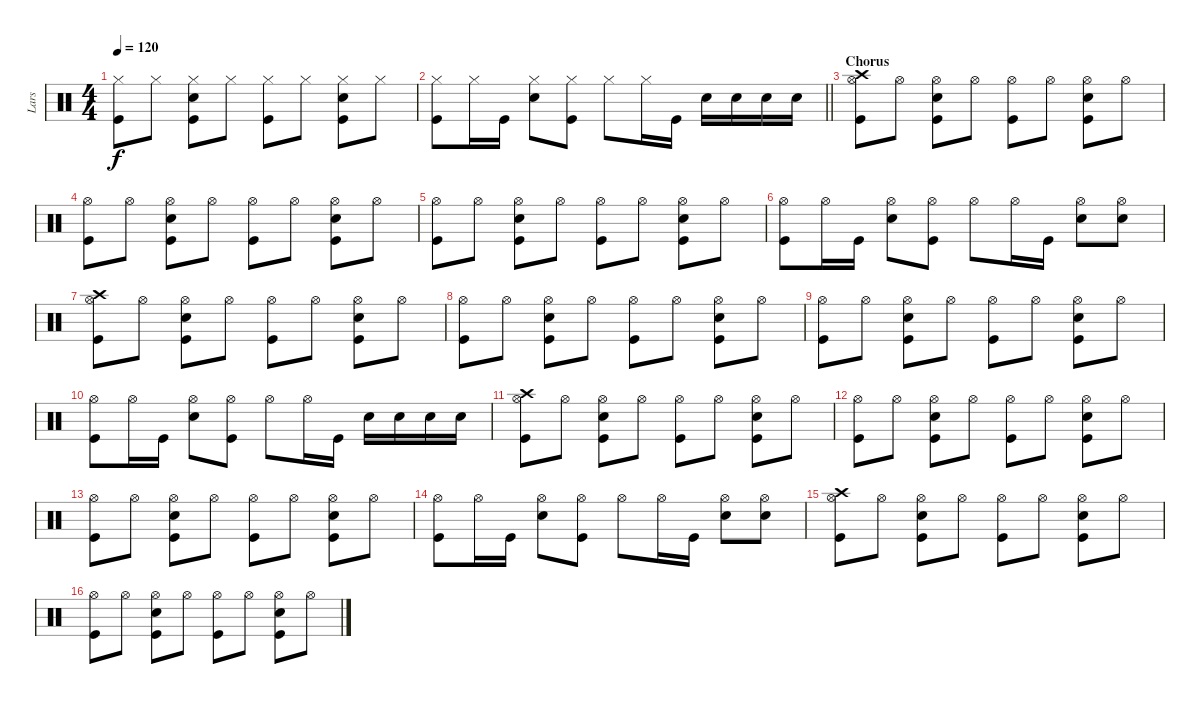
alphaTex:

\track ("Lars" "Lars") {instrument percussion}
\staff {score}
\articulation defaults
\ts (4 4)
\tempo 120
\clef neutral
\ks c
("Kick (hit)" "Hi-Hat (closed)").8{dy f} "Hi-Hat (closed)".8 ("Snare (hit) 2" "Kick (hit)" "Hi-Hat (closed)").8 "Hi-Hat (closed)".8 ("Kick (hit)" "Hi-Hat (closed)").8 "Hi-Hat (closed)".8 ("Snare (hit) 2" "Kick (hit)" "Hi-Hat (closed)").8 "Hi-Hat (closed)".8 |
\barLineRight lightlight
("Kick (hit)" "Hi-Hat (closed)").8 "Hi-Hat (closed)".16 "Kick (hit)".16 ("Snare (hit) 2" "Hi-Hat (closed)").8 ("Kick (hit)" "Hi-Hat (closed)").8 "Hi-Hat (closed)".8 "Hi-Hat (closed)".16 "Kick (hit)".16 "Snare (hit) 2".16 "Snare (hit) 2".16 "Snare (hit) 2".16 "Snare (hit) 2".16 |
\section ("" "Chorus")
("Crash high (hit)" "Kick (hit)" "Hi-Hat (open)").8 "Hi-Hat (open)".8 ("Snare (hit) 2" "Kick (hit)" "Hi-Hat (open)").8 "Hi-Hat (open)".8 ("Kick (hit)" "Hi-Hat (open)").8 "Hi-Hat (open)".8 ("Snare (hit) 2" "Kick (hit)" "Hi-Hat (open)").8 "Hi-Hat (open)".8 |
("Kick (hit)" "Hi-Hat (open)").8 "Hi-Hat (open)".8 ("Snare (hit) 2" "Kick (hit)" "Hi-Hat (open)").8 "Hi-Hat (open)".8 ("Kick (hit)" "Hi-Hat (open)").8 "Hi-Hat (open)".8 ("Snare (hit) 2" "Kick (hit)" "Hi-Hat (open)").8 "Hi-Hat (open)".8 |
("Kick (hit)" "Hi-Hat (open)").8 "Hi-Hat (open)".8 ("Snare (hit) 2" "Kick (hit)" "Hi-Hat (open)").8 "Hi-Hat (open)".8 ("Kick (hit)" "Hi-Hat (open)").8 "Hi-Hat (open)".8 ("Snare (hit) 2" "Kick (hit)" "Hi-Hat (open)").8 "Hi-Hat (open)".8 |
("Kick (hit)" "Hi-Hat (open)").8 "Hi-Hat (open)".16 "Kick (hit)".16 ("Snare (hit) 2" "Hi-Hat (open)").8 ("Kick (hit)" "Hi-Hat (open)").8 "Hi-Hat (open)".8 "Hi-Hat (open)".16 "Kick (hit)".16 ("Snare (hit) 2" "Hi-Hat (open)").8 ("Snare (hit) 2" "Hi-Hat (open)").8 |
("Crash high (hit)" "Kick (hit)" "Hi-Hat (open)").8 "Hi-Hat (open)".8 ("Snare (hit) 2" "Kick (hit)" "Hi-Hat (open)").8 "Hi-Hat (open)".8 ("Kick (hit)" "Hi-Hat (open)").8 "Hi-Hat (open)".8 ("Snare (hit) 2" "Kick (hit)" "Hi-Hat (open)").8 "Hi-Hat (open)".8 |
("Kick (hit)" "Hi-Hat (open)").8 "Hi-Hat (open)".8 ("Snare (hit) 2" "Kick (hit)" "Hi-Hat (open)").8 "Hi-Hat (open)".8 ("Kick (hit)" "Hi-Hat (open)").8 "Hi-Hat (open)".8 ("Snare (hit) 2" "Kick (hit)" "Hi-Hat (open)").8 "Hi-Hat (open)".8 |
("Kick (hit)" "Hi-Hat (open)").8 "Hi-Hat (open)".8 ("Snare (hit) 2" "Kick (hit)" "Hi-Hat (open)").8 "Hi-Hat (open)".8 ("Kick (hit)" "Hi-Hat (open)").8 "Hi-Hat (open)".8 ("Snare (hit) 2" "Kick (hit)" "Hi-Hat (open)").8 "Hi-Hat (open)".8 |
("Kick (hit)" "Hi-Hat (open)").8 "Hi-Hat (open)".16 "Kick (hit)".16 ("Snare (hit) 2" "Hi-Hat (open)").8 ("Kick (hit)" "Hi-Hat (open)").8 "Hi-Hat (open)".8 "Hi-Hat (open)".16 "Kick (hit)".16 "Snare (hit) 2".16 "Snare (hit) 2".16 "Snare (hit) 2".16 "Snare (hit) 2".16 |
("Crash high (hit)" "Kick (hit)" "Hi-Hat (open)").8 "Hi-Hat (open)".8 ("Snare (hit) 2" "Kick (hit)" "Hi-Hat (open)").8 "Hi-Hat (open)".8 ("Kick (hit)" "Hi-Hat (open)").8 "Hi-Hat (open)".8 ("Snare (hit) 2" "Kick (hit)" "Hi-Hat (open)").8 "Hi-Hat (open)".8 |
("Kick (hit)" "Hi-Hat (open)").8 "Hi-Hat (open)".8 ("Snare (hit) 2" "Kick (hit)" "Hi-Hat (open)").8 "Hi-Hat (open)".8 ("Kick (hit)" "Hi-Hat (open)").8 "Hi-Hat (open)".8 ("Snare (hit) 2" "Kick (hit)" "Hi-Hat (open)").8 "Hi-Hat (open)".8 |
("Kick (hit)" "Hi-Hat (open)").8 "Hi-Hat (open)".8 ("Snare (hit) 2" "Kick (hit)" "Hi-Hat (open)").8 "Hi-Hat (open)".8 ("Kick (hit)" "Hi-Hat (open)").8 "Hi-Hat (open)".8 ("Snare (hit) 2" "Kick (hit)" "Hi-Hat (open)").8 "Hi-Hat (open)".8 |
("Kick (hit)" "Hi-Hat (open)").8 "Hi-Hat (open)".16 "Kick (hit)".16 ("Snare (hit) 2" "Hi-Hat (open)").8 ("Kick (hit)" "Hi-Hat (open)").8 "Hi-Hat (open)".8 "Hi-Hat (open)".16 "Kick (hit)".16 ("Snare (hit) 2" "Hi-Hat (open)").8 ("Snare (hit) 2" "Hi-Hat (open)").8 |
("Crash high (hit)" "Kick (hit)" "Hi-Hat (open)").8 "Hi-Hat (open)".8 ("Snare (hit) 2" "Kick (hit)" "Hi-Hat (open)").8 "Hi-Hat (open)".8 ("Kick (hit)" "Hi-Hat (open)").8 "Hi-Hat (open)".8 ("Snare (hit) 2" "Kick (hit)" "Hi-Hat (open)").8 "Hi-Hat (open)".8 |
("Kick (hit)" "Hi-Hat (open)").8 "Hi-Hat (open)".8 ("Snare (hit) 2" "Kick (hit)" "Hi-Hat (open)").8 "Hi-Hat (open)".8 ("Kick (hit)" "Hi-Hat (open)").8 "Hi-Hat (open)".8 ("Snare (hit) 2" "Kick (hit)" "Hi-Hat (open)").8 "Hi-Hat (open)".8
